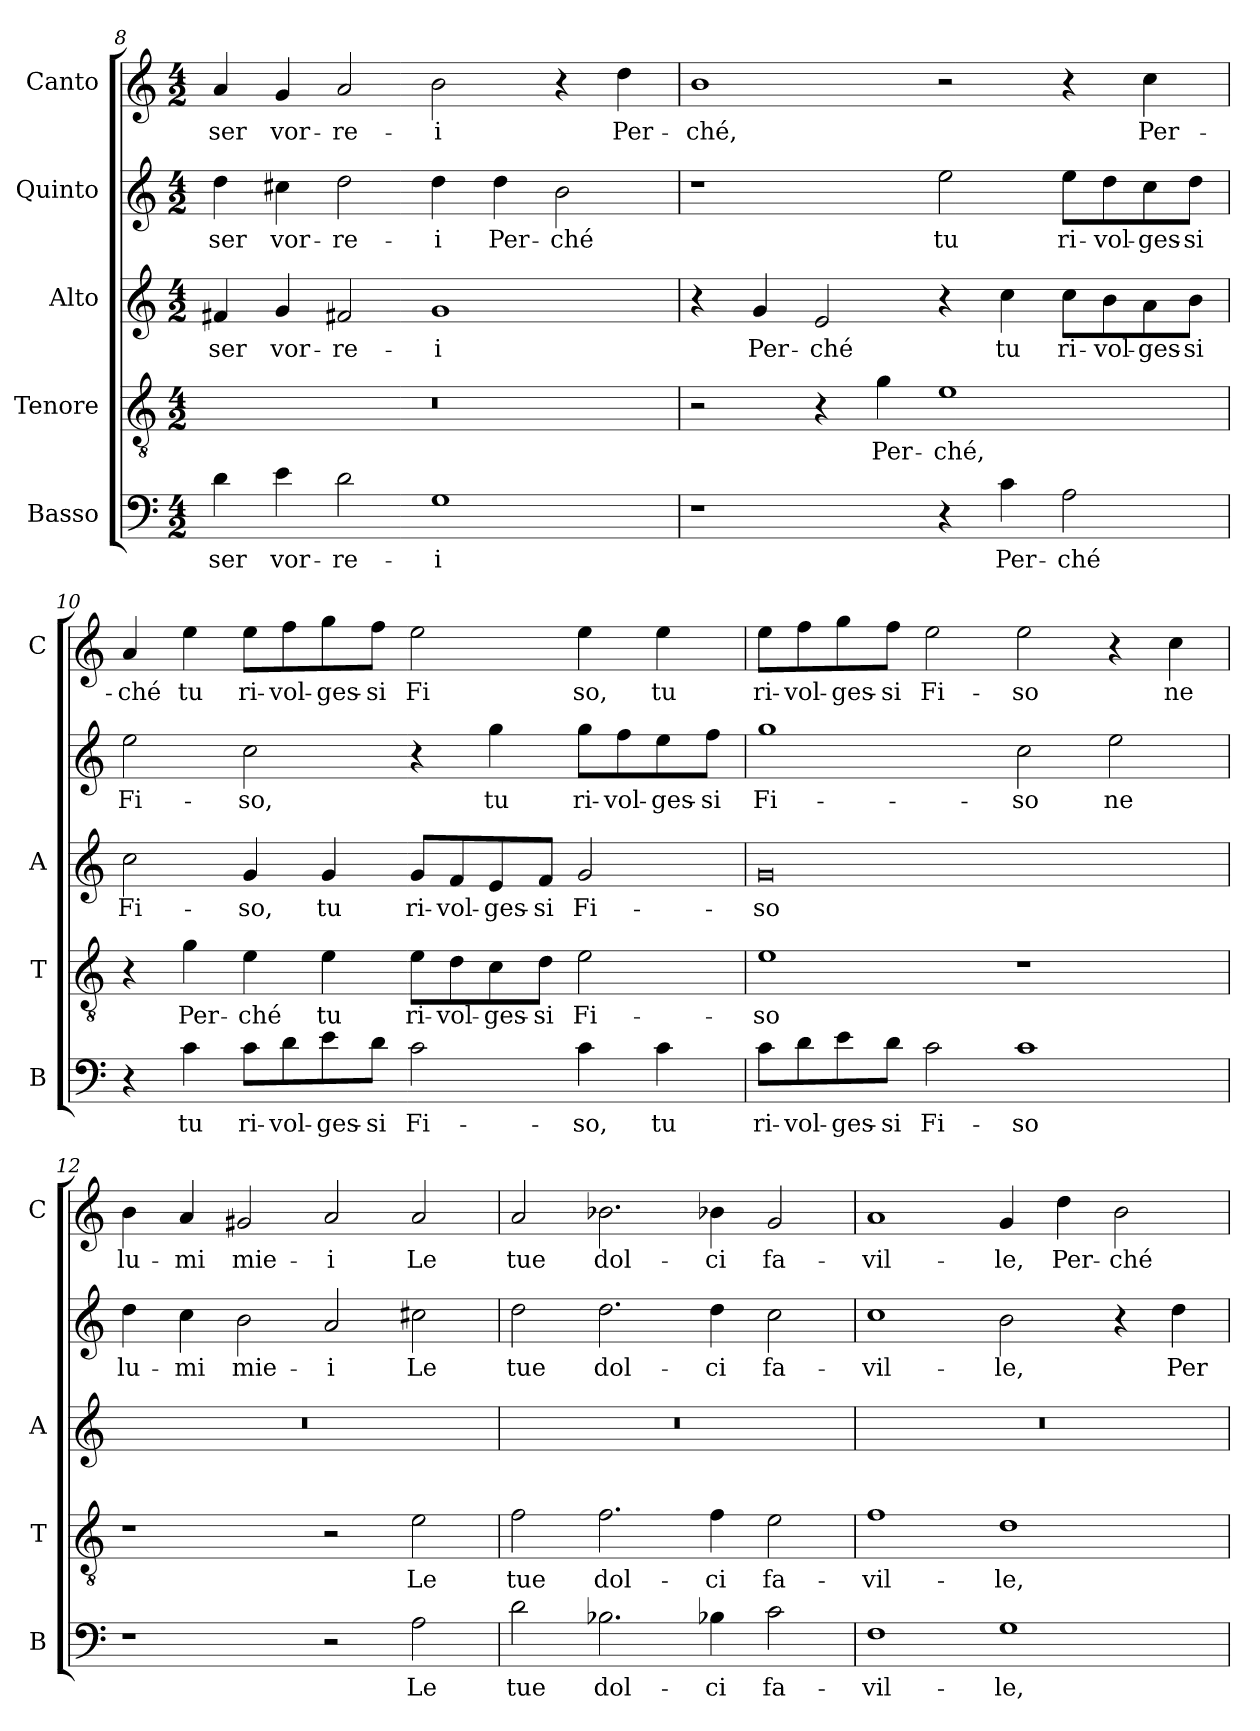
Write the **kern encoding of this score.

**kern	**text	**kern	**text	**kern	**text	**kern	**text	**kern	**text
*part5	*part5	*part4	*part4	*part3	*part3	*part2	*part2	*part1	*part1
*staff5	*staff5	*staff4	*staff4	*staff3	*staff3	*staff2	*staff2	*staff1	*staff1
*I"Basso	*	*I"Tenore	*	*I"Alto	*	*I"Quinto	*	*I"Canto	*
*I'B	*	*I'T	*	*I'A	*	*	*	*I'C	*
*clefF4	*	*clefGv2	*	*clefG2	*	*clefG2	*	*clefG2	*
*k[]	*	*k[]	*	*k[]	*	*k[]	*	*k[]	*
*M4/2	*	*M4/2	*	*M4/2	*	*M4/2	*	*M4/2	*
=8	=8	=8	=8	=8	=8	=8	=8	=8	=8
4d	-ser	0r	.	4f#X	-ser	4dd	-ser	4a	-ser
4e	vor-	.	.	4g	vor-	4cc#X	vor-	4g	vor-
2d	-re-	.	.	2f#X	-re-	2dd	-re-	2a	-re-
1G	-i	.	.	1g	-i	4dd	-i	2b	-i
.	.	.	.	.	.	4dd	Per-	.	.
.	.	.	.	.	.	2b	-ché	4r	.
.	.	.	.	.	.	.	.	4dd	Per-
=9	=9	=9	=9	=9	=9	=9	=9	=9	=9
1r	.	2r	.	4r	.	1r	.	1b	-ché,
.	.	.	.	4g	Per-	.	.	.	.
.	.	4r	.	2e	-ché	.	.	.	.
.	.	4g	Per-	.	.	.	.	.	.
4r	.	1e	-ché,	4r	.	2ee	tu	2r	.
4c	Per-	.	.	4cc	tu	.	.	.	.
2A	-ché	.	.	8cc\L	ri-	8ee\L	ri-	4r	.
.	.	.	.	8b\	-vol-	8dd\	-vol-	.	.
.	.	.	.	8a\	-ges-	8cc\	-ges-	4cc	Per-
.	.	.	.	8b\J	-si	8dd\J	-si	.	.
=10	=10	=10	=10	=10	=10	=10	=10	=10	=10
4r	.	4r	.	2cc	Fi-	2ee	Fi-	4a	-ché
4c	tu	4g	Per-	.	.	.	.	4ee	tu
8c\L	ri-	4e	-ché	4g	-so,	2cc	-so,	8ee\L	ri-
8d\	-vol-	.	.	.	.	.	.	8ff\	-vol-
8e\	-ges-	4e	tu	4g	tu	.	.	8gg\	-ges-
8d\J	-si	.	.	.	.	.	.	8ff\J	-si
2c	Fi-	8e\L	ri-	8g/L	ri-	4r	.	2ee	Fi
.	.	8d\	-vol-	8f/	-vol-	.	.	.	.
.	.	8c\	-ges-	8e/	-ges-	4gg	tu	.	.
.	.	8d\J	-si	8f/J	-si	.	.	.	.
4c	-so,	2e	Fi-	2g	Fi-	8gg\L	ri-	4ee	so,
.	.	.	.	.	.	8ff\	-vol-	.	.
4c	tu	.	.	.	.	8ee\	-ges-	4ee	tu
.	.	.	.	.	.	8ff\J	-si	.	.
=11	=11	=11	=11	=11	=11	=11	=11	=11	=11
8c\L	ri-	1e	-so	0g	-so	1gg	Fi-	8ee\L	ri-
8d\	-vol-	.	.	.	.	.	.	8ff\	-vol-
8e\	-ges-	.	.	.	.	.	.	8gg\	-ges-
8d\J	-si	.	.	.	.	.	.	8ff\J	-si
2c	Fi-	.	.	.	.	.	.	2ee	Fi-
1c	-so	1r	.	.	.	2cc	-so	2ee	-so
.	.	.	.	.	.	2ee	ne	4r	.
.	.	.	.	.	.	.	.	4cc	ne
=12	=12	=12	=12	=12	=12	=12	=12	=12	=12
1r	.	1r	.	0r	.	4dd	lu-	4b	lu-
.	.	.	.	.	.	4cc	-mi	4a	-mi
.	.	.	.	.	.	2b	mie-	2g#X	mie-
2r	.	2r	.	.	.	2a	-i	2a	-i
2A	Le	2e	Le	.	.	2cc#X	Le	2a	Le
=13	=13	=13	=13	=13	=13	=13	=13	=13	=13
2d	tue	2f	tue	0r	.	2dd	tue	2a	tue
2.B-X	dol-	2.f	dol-	.	.	2.dd	dol-	2.b-X	dol-
4B-X	-ci	4f	-ci	.	.	4dd	-ci	4b-X	-ci
2c	fa-	2e	fa-	.	.	2cc	fa-	2g	fa-
=14	=14	=14	=14	=14	=14	=14	=14	=14	=14
1F	-vil-	1f	-vil-	0r	.	1cc	-vil-	1a	-vil-
1G	-le,	1d	-le,	.	.	2b	-le,	4g	-le,
.	.	.	.	.	.	.	.	4dd	Per-
.	.	.	.	.	.	4r	.	2b	-ché
.	.	.	.	.	.	4dd	Per-	.	.
=	=	=	=	=	=	=	=	=	=
*-	*-	*-	*-	*-	*-	*-	*-	*-	*-
